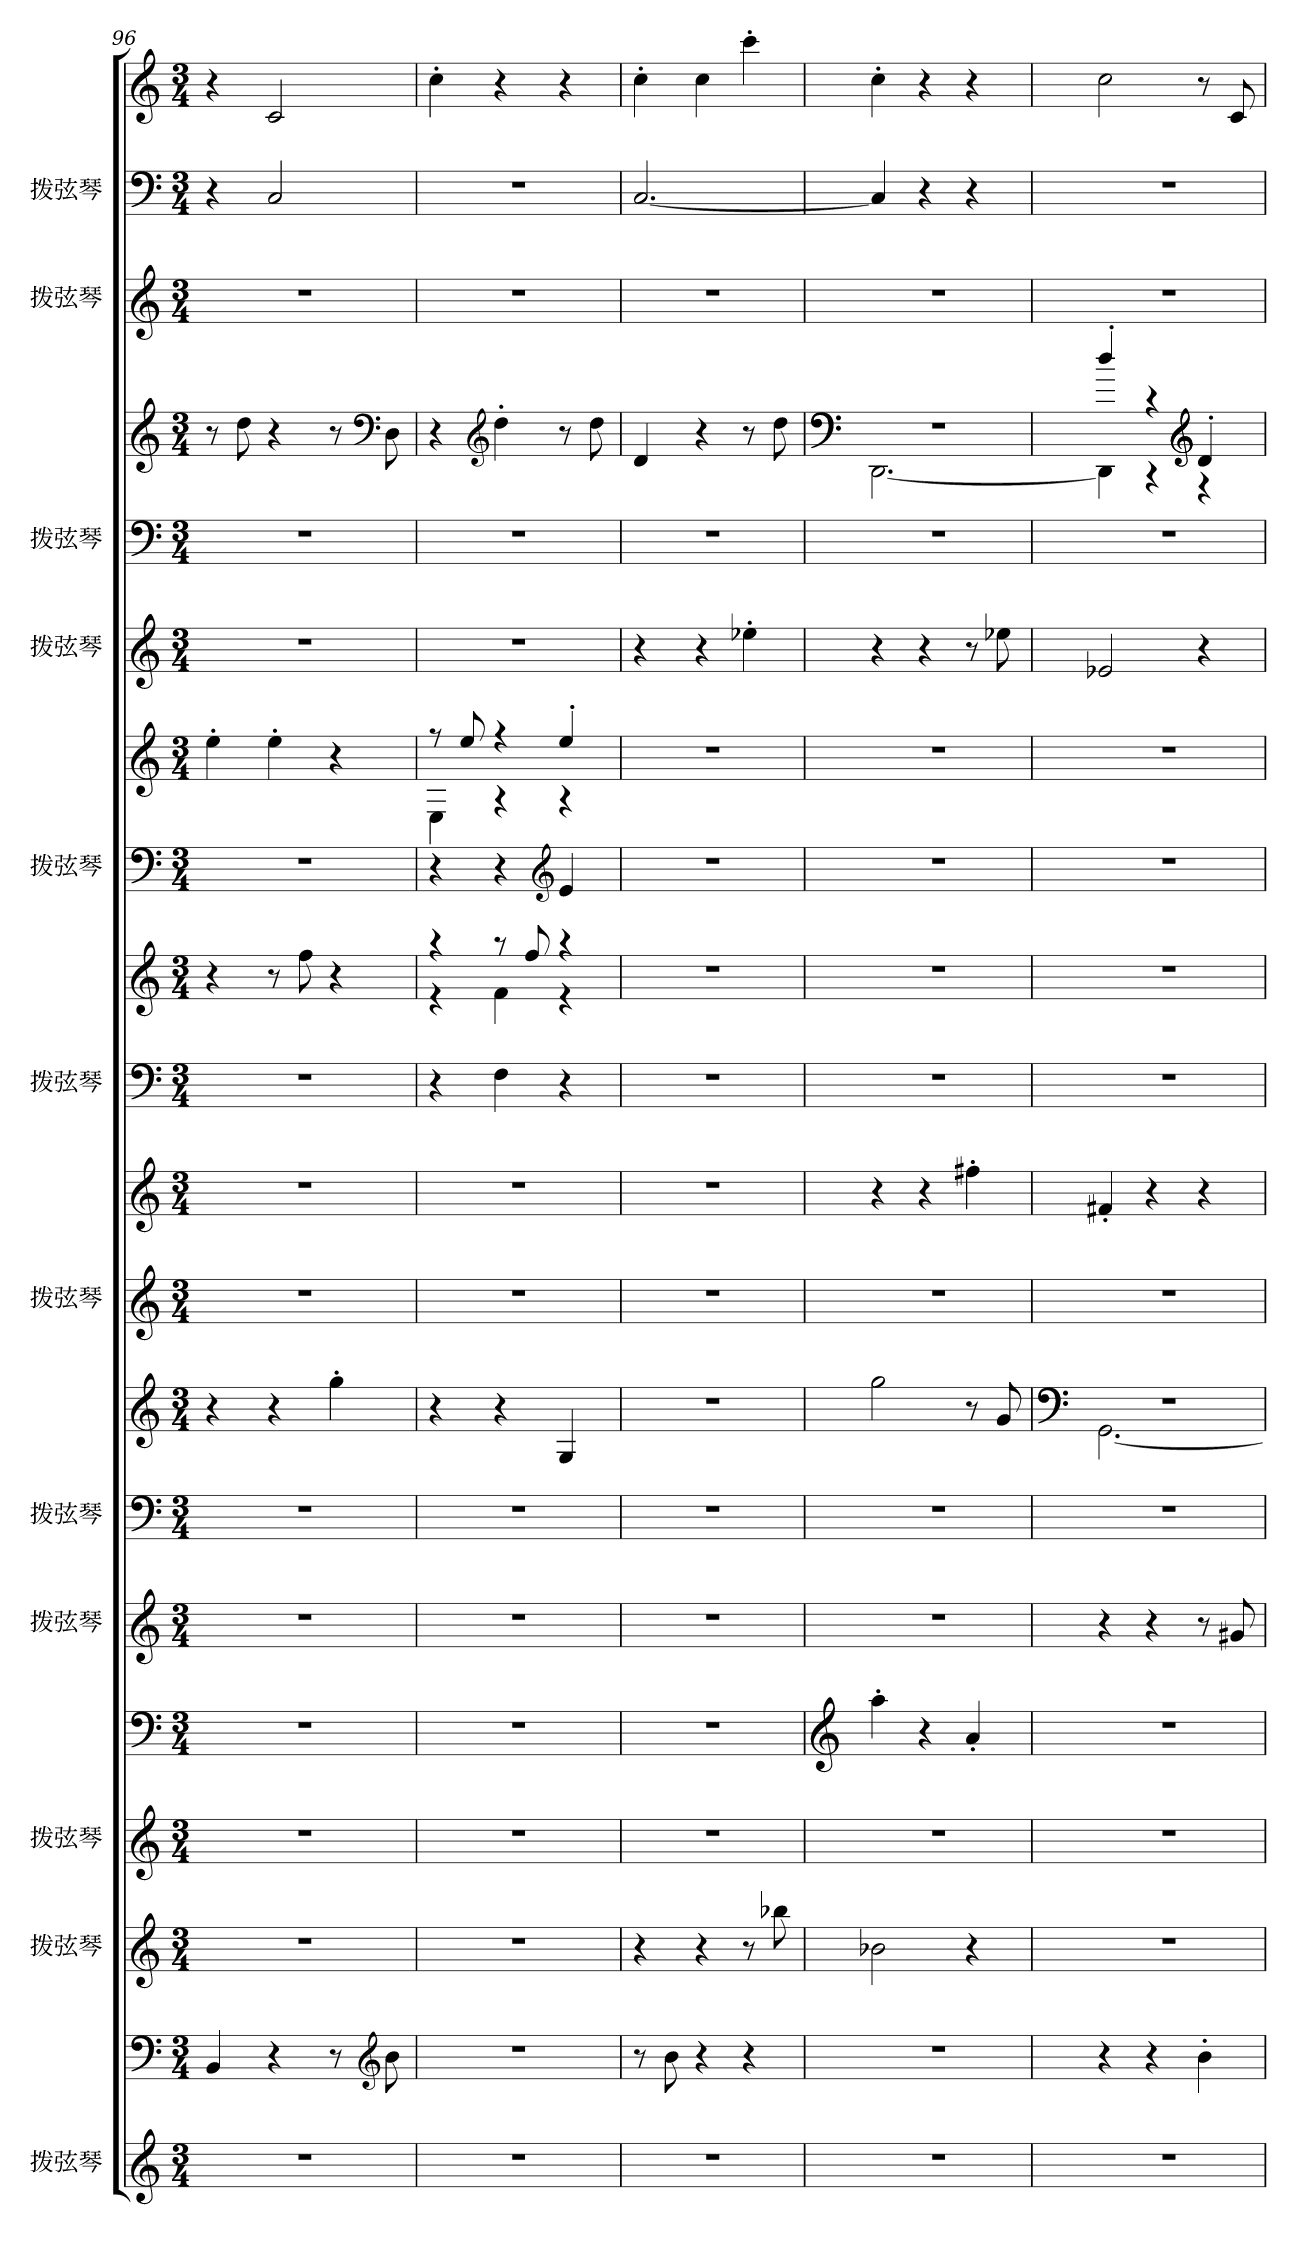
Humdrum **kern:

**kern	**kern	**kern	**kern	**kern	**kern	**kern	**kern	**kern	**kern	**kern	**kern	**kern	**kern	**kern	**kern	**kern	**kern	**kern	**kern
*part12	*part12	*part11	*part10	*part10	*part9	*part8	*part8	*part7	*part7	*part6	*part6	*part5	*part5	*part4	*part3	*part3	*part2	*part1	*part1
*staff20	*staff19	*staff18	*staff17	*staff16	*staff15	*staff14	*staff13	*staff12	*staff11	*staff10	*staff9	*staff8	*staff7	*staff6	*staff5	*staff4	*staff3	*staff2	*staff1
*I"拨弦琴	*	*I"拨弦琴	*I"拨弦琴	*	*I"拨弦琴	*I"拨弦琴	*	*I"拨弦琴	*	*I"拨弦琴	*	*I"拨弦琴	*	*I"拨弦琴	*I"拨弦琴	*	*I"拨弦琴	*I"拨弦琴	*
!!LO:PB:g=z
*clefG2	*clefF4	*clefG2	*clefG2	*clefF4	*clefG2	*clefF4	*clefG2	*clefG2	*clefG2	*clefF4	*clefG2	*clefF4	*clefG2	*clefG2	*clefF4	*clefG2	*clefG2	*clefF4	*clefG2
*k[]	*k[]	*k[]	*k[]	*k[]	*k[]	*k[]	*k[]	*k[]	*k[]	*k[]	*k[]	*k[]	*k[]	*k[]	*k[]	*k[]	*k[]	*k[]	*k[]
*M3/4	*M3/4	*M3/4	*M3/4	*M3/4	*M3/4	*M3/4	*M3/4	*M3/4	*M3/4	*M3/4	*M3/4	*M3/4	*M3/4	*M3/4	*M3/4	*M3/4	*M3/4	*M3/4	*M3/4
=96	=96	=96	=96	=96	=96	=96	=96	=96	=96	=96	=96	=96	=96	=96	=96	=96	=96	=96	=96
2.r	4BB/	2.r	2.r	2.r	2.r	2.r	4r	2.r	2.r	2.r	4r	2.r	4ee'\	2.r	2.r	8r	2.r	4r	4r
.	.	.	.	.	.	.	.	.	.	.	.	.	.	.	.	8dd\	.	.	.
.	4r	.	.	.	.	.	4r	.	.	.	8r	.	4ee'\	.	.	4r	.	2C/	2c/
.	.	.	.	.	.	.	.	.	.	.	8ff\	.	.	.	.	.	.	.	.
.	8r	.	.	.	.	.	4gg'\	.	.	.	4r	.	4r	.	.	8r	.	.	.
*	*clefG2	*	*	*	*	*	*	*	*	*	*	*	*	*	*	*clefF4	*	*	*
.	8b\	.	.	.	.	.	.	.	.	.	.	.	.	.	.	8D\	.	.	.
=97	=97	=97	=97	=97	=97	=97	=97	=97	=97	=97	=97	=97	=97	=97	=97	=97	=97	=97	=97
*	*	*	*	*	*	*	*	*	*	*	*^	*	*^	*	*	*	*	*	*
2.r	2.r	2.r	2.r	2.r	2.r	2.r	4r	2.r	2.r	4r	4r	4r	4r	8r	4E\	2.r	2.r	4r	2.r	2.r	4cc'\
.	.	.	.	.	.	.	.	.	.	.	.	.	.	8ee/	.	.	.	.	.	.	.
*	*	*	*	*	*	*	*	*	*	*	*	*	*	*	*	*	*	*clefG2	*	*	*
.	.	.	.	.	.	.	4r	.	.	4F\	8r	4f\	4r	4r	4r	.	.	4dd'\	.	.	4r
.	.	.	.	.	.	.	.	.	.	.	8ff/	.	.	.	.	.	.	.	.	.	.
*	*	*	*	*	*	*	*	*	*	*	*	*	*clefG2	*	*	*	*	*	*	*	*
.	.	.	.	.	.	.	4G/	.	.	4r	4r	4r	4e/	4ee'/	4r	.	.	8r	.	.	4r
.	.	.	.	.	.	.	.	.	.	.	.	.	.	.	.	.	.	8dd\	.	.	.
*	*	*	*	*	*	*	*	*	*	*	*v	*v	*	*v	*v	*	*	*	*	*	*
=98	=98	=98	=98	=98	=98	=98	=98	=98	=98	=98	=98	=98	=98	=98	=98	=98	=98	=98	=98
2.r	8r	4r	2.r	2.r	2.r	2.r	2.r	2.r	2.r	2.r	2.r	2.r	2.r	4r	2.r	4d/	2.r	[2.C/	4cc'\
.	8b\	.	.	.	.	.	.	.	.	.	.	.	.	.	.	.	.	.	.
.	4r	4r	.	.	.	.	.	.	.	.	.	.	.	4r	.	4r	.	.	4cc\
.	4r	8r	.	.	.	.	.	.	.	.	.	.	.	4ee-X'\	.	8r	.	.	4ccc'\
.	.	8bb-X\	.	.	.	.	.	.	.	.	.	.	.	.	.	8dd\	.	.	.
=99	=99	=99	=99	=99	=99	=99	=99	=99	=99	=99	=99	=99	=99	=99	=99	=99	=99	=99	=99
*	*	*	*	*clefG2	*	*	*	*	*	*	*	*	*	*	*	*clefF4	*	*	*
*	*	*	*	*	*	*	*	*	*	*	*	*	*	*	*	*^	*	*	*
2.r	2.r	2b-X\	2.r	4aa'\	2.r	2.r	2gg\	2.r	4r	2.r	2.r	2.r	2.r	4r	2.r	2.r	[2.DD\	2.r	4C/]	4cc'\
.	.	.	.	4r	.	.	.	.	4r	.	.	.	.	4r	.	.	.	.	4r	4r
.	.	4r	.	4a'/	.	.	8r	.	4ff#X'\	.	.	.	.	8r	.	.	.	.	4r	4r
.	.	.	.	.	.	.	8g/	.	.	.	.	.	.	8ee-X\	.	.	.	.	.	.
=100	=100	=100	=100	=100	=100	=100	=100	=100	=100	=100	=100	=100	=100	=100	=100	=100	=100	=100	=100	=100
*	*	*	*	*	*	*	*clefF4	*	*	*	*	*	*	*	*	*	*	*	*	*
*	*	*	*	*	*	*	*^	*	*	*	*	*	*	*	*	*	*	*	*	*
2.r	4r	2.r	2.r	2.r	4r	2.r	2.r	[2.GG\	2.r	4f#X'/	2.r	2.r	2.r	2.r	2e-X/	2.r	4dd'/	4DD\]	2.r	2.r	2cc\
.	4r	.	.	.	4r	.	.	.	.	4r	.	.	.	.	.	.	4r	4r	.	.	.
*	*	*	*	*	*	*	*	*	*	*	*	*	*	*	*	*	*clefG2	*	*	*	*
.	4b'\	.	.	.	8r	.	.	.	.	4r	.	.	.	.	4r	.	4d'/	4r	.	.	8r
.	.	.	.	.	8g#X/	.	.	.	.	.	.	.	.	.	.	.	.	.	.	.	8c/
*	*	*	*	*	*	*	*v	*v	*	*	*	*	*	*	*	*	*v	*v	*	*	*
=	=	=	=	=	=	=	=	=	=	=	=	=	=	=	=	=	=	=	=
*-	*-	*-	*-	*-	*-	*-	*-	*-	*-	*-	*-	*-	*-	*-	*-	*-	*-	*-	*-
